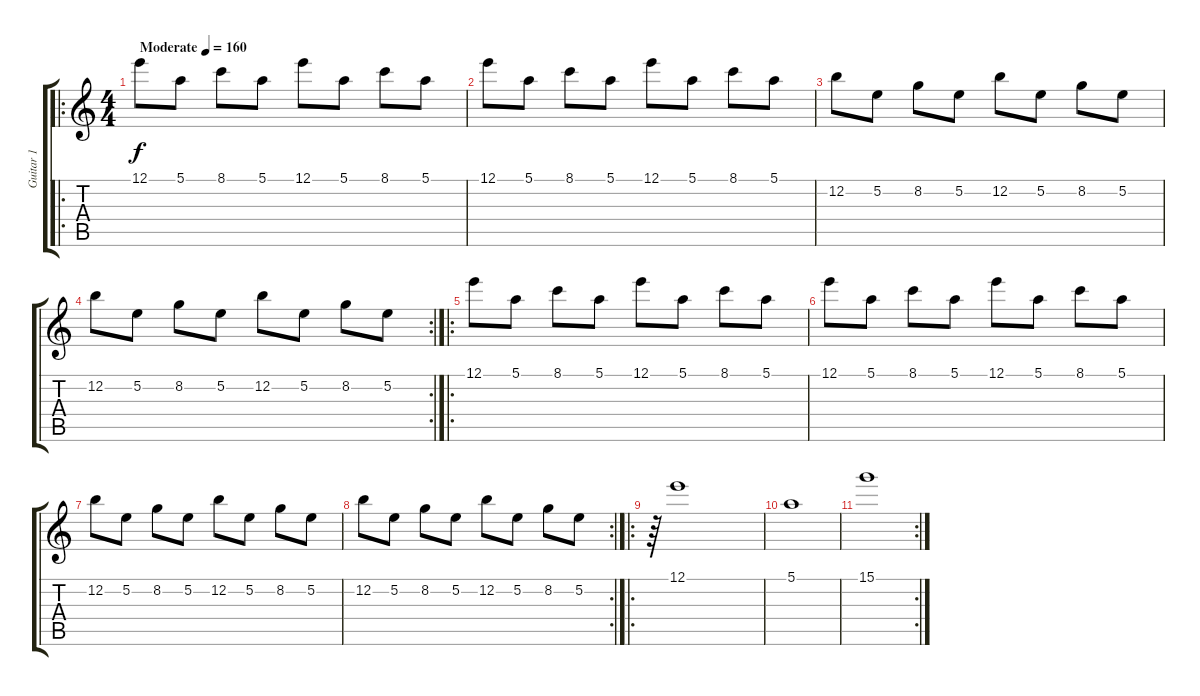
\track ("Guitar 1" "Guitar 1") {instrument distortionguitar}
\staff {score tabs}
\tuning (E4 B3 G3 D3 A2 D2) {hide}
\ro
\ts (4 4)
\tempo (160 "Moderate")
\clef g2
\ks c
12.1.8{dy f instrument distortionguitar} 5.1.8 8.1.8 5.1.8 12.1.8 5.1.8 8.1.8 5.1.8 |
12.1.8 5.1.8 8.1.8 5.1.8 12.1.8 5.1.8 8.1.8 5.1.8 |
12.2.8 5.2.8 8.2.8 5.2.8 12.2.8 5.2.8 8.2.8 5.2.8 |
\rc 2
12.2.8 5.2.8 8.2.8 5.2.8 12.2.8 5.2.8 8.2.8 5.2.8 |
\ro
12.1.8 5.1.8 8.1.8 5.1.8 12.1.8 5.1.8 8.1.8 5.1.8 |
12.1.8 5.1.8 8.1.8 5.1.8 12.1.8 5.1.8 8.1.8 5.1.8 |
12.2.8 5.2.8 8.2.8 5.2.8 12.2.8 5.2.8 8.2.8 5.2.8 |
\rc 2
12.2.8 5.2.8 8.2.8 5.2.8 12.2.8 5.2.8 8.2.8 5.2.8 |
\ro
r.64 12.1.1 |
5.1.1 |
\rc 2
15.1.1
